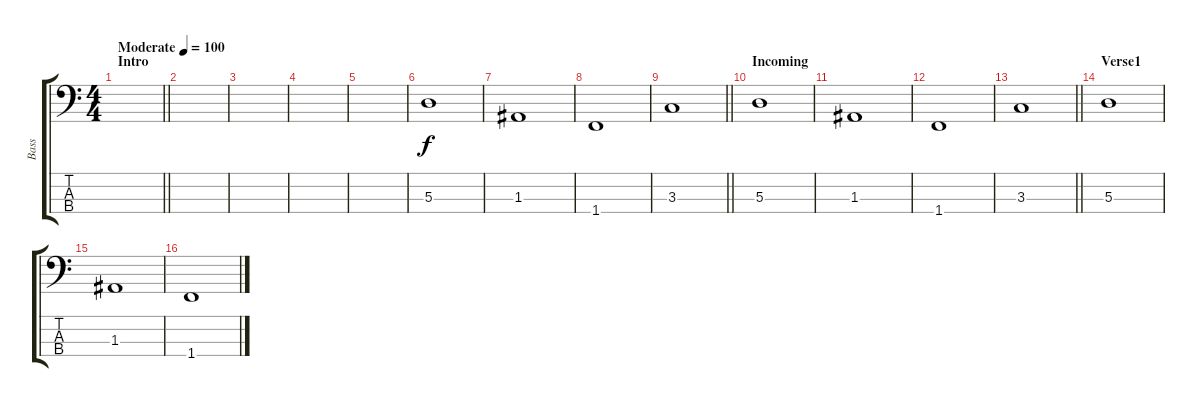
\track ("Bass" "Bass") {instrument electricbassfinger}
\staff {score tabs}
\tuning (G2 D2 A1 E1) {hide}
\ts (4 4)
\section ("" "Intro")
\tempo (100 "Moderate")
\clef f4
\barLineRight lightlight
\ks c
|
|
|
|
|
5.3.1 |
1.3.1 |
1.4.1 |
\barLineRight lightlight
3.3.1 |
\section ("" "Incoming")
5.3.1 |
1.3.1 |
1.4.1 |
\barLineRight lightlight
3.3.1 |
\section ("" "Verse1")
5.3.1 |
1.3.1 |
1.4.1
